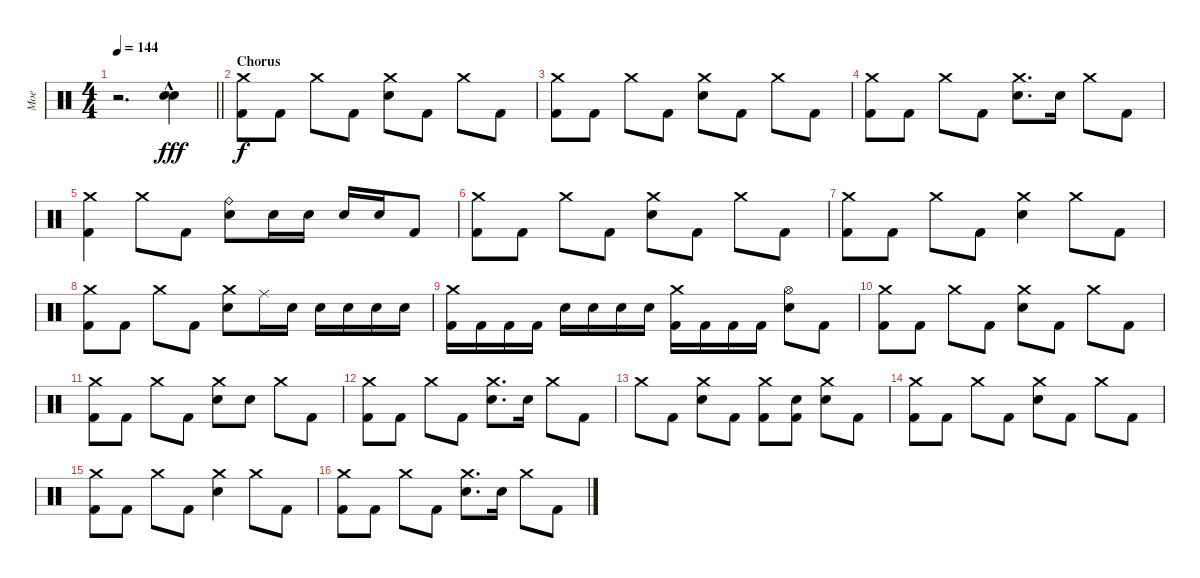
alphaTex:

\track ("Moe" "Moe") {instrument percussion}
\staff {score}
\articulation defaults
\ts (4 4)
\tempo 144
\clef neutral
\barLineRight lightlight
\ks c
r.2{d dy f} ("Snare (hit) 2"{hac} "Electric Snare (hit)"{hac}).4{dy fff} |
\section ("" "Chorus")
("Crash medium (hit)" "Kick (hit) 2").8{dy f} "Kick (hit) 2".8 "Crash medium (hit)".8 "Kick (hit) 2".8 ("Crash medium (hit)" "Electric Snare (hit)").8 "Kick (hit) 2".8 "Crash medium (hit)".8 "Kick (hit) 2".8 |
("Crash medium (hit)" "Kick (hit) 2").8 "Kick (hit) 2".8 "Crash medium (hit)".8 "Kick (hit) 2".8 ("Crash medium (hit)" "Electric Snare (hit)").8 "Kick (hit) 2".8 "Crash medium (hit)".8 "Kick (hit) 2".8 |
("Crash medium (hit)" "Kick (hit) 2").8 "Kick (hit) 2".8 "Crash medium (hit)".8 "Kick (hit) 2".8 ("Crash medium (hit)" "Electric Snare (hit)").8{d} "Electric Snare (hit)".16 "Crash medium (hit)".8 "Kick (hit) 2".8 |
("Crash medium (hit)" "Kick (hit) 2").4 "Crash medium (hit)".8 "Kick (hit) 2".8 ("Ride (bell)" "Electric Snare (hit)").8 "Electric Snare (hit)".16 "Electric Snare (hit)".16 "Electric Snare (hit)".16 "Electric Snare (hit)".16 "Kick (hit) 2".8 |
("Crash medium (hit)" "Kick (hit) 2").8 "Kick (hit) 2".8 "Crash medium (hit)".8 "Kick (hit) 2".8 ("Crash medium (hit)" "Electric Snare (hit)").8 "Kick (hit) 2".8 "Crash medium (hit)".8 "Kick (hit) 2".8 |
("Crash medium (hit)" "Kick (hit) 2").8 "Kick (hit) 2".8 "Crash medium (hit)".8 "Kick (hit) 2".8 ("Crash medium (hit)" "Electric Snare (hit)").4 "Crash medium (hit)".8 "Kick (hit) 2".8 |
("Crash medium (hit)" "Kick (hit) 2").8 "Kick (hit) 2".8 "Crash medium (hit)".8 "Kick (hit) 2".8 ("Crash medium (hit)" "Electric Snare (hit)").8 "Ride (middle)".16 "Electric Snare (hit)".16 "Electric Snare (hit)".16 "Electric Snare (hit)".16 "Electric Snare (hit)".16 "Electric Snare (hit)".16 |
("Crash medium (hit)" "Kick (hit) 2").16 "Kick (hit) 2".16 "Kick (hit) 2".16 "Kick (hit) 2".16 "Electric Snare (hit)".16 "Electric Snare (hit)".16 "Electric Snare (hit)".16 "Electric Snare (hit)".16 ("Crash medium (hit)" "Kick (hit) 2").16 "Kick (hit) 2".16 "Kick (hit) 2".16 "Kick (hit) 2".16 ("Hi-Hat (open)" "Electric Snare (hit)").8 "Kick (hit) 2".8 |
("Crash medium (hit)" "Kick (hit) 2").8 "Kick (hit) 2".8 "Crash medium (hit)".8 "Kick (hit) 2".8 ("Crash medium (hit)" "Electric Snare (hit)").8 "Kick (hit) 2".8 "Crash medium (hit)".8 "Kick (hit) 2".8 |
("Crash medium (hit)" "Kick (hit) 2").8 "Kick (hit) 2".8 "Crash medium (hit)".8 "Kick (hit) 2".8 ("Crash medium (hit)" "Electric Snare (hit)").8 "Electric Snare (hit)".8 "Crash medium (hit)".8 "Kick (hit) 2".8 |
("Crash medium (hit)" "Kick (hit) 2").8 "Kick (hit) 2".8 "Crash medium (hit)".8 "Kick (hit) 2".8 ("Crash medium (hit)" "Electric Snare (hit)").8{d} "Electric Snare (hit)".16 "Crash medium (hit)".8 "Kick (hit) 2".8 |
"Crash medium (hit)".8 "Kick (hit) 2".8 ("Crash medium (hit)" "Electric Snare (hit)").8 "Kick (hit) 2".8 ("Crash medium (hit)" "Kick (hit) 2").8 ("Electric Snare (hit)" "Kick (hit) 2").8 ("Crash medium (hit)" "Electric Snare (hit)").8 "Kick (hit) 2".8 |
("Crash medium (hit)" "Kick (hit) 2").8 "Kick (hit) 2".8 "Crash medium (hit)".8 "Kick (hit) 2".8 ("Crash medium (hit)" "Electric Snare (hit)").8 "Kick (hit) 2".8 "Crash medium (hit)".8 "Kick (hit) 2".8 |
("Crash medium (hit)" "Kick (hit) 2").8 "Kick (hit) 2".8 "Crash medium (hit)".8 "Kick (hit) 2".8 ("Crash medium (hit)" "Electric Snare (hit)").4 "Crash medium (hit)".8 "Kick (hit) 2".8 |
("Crash medium (hit)" "Kick (hit) 2").8 "Kick (hit) 2".8 "Crash medium (hit)".8 "Kick (hit) 2".8 ("Crash medium (hit)" "Electric Snare (hit)").8{d} "Electric Snare (hit)".16 "Crash medium (hit)".8 "Kick (hit) 2".8
